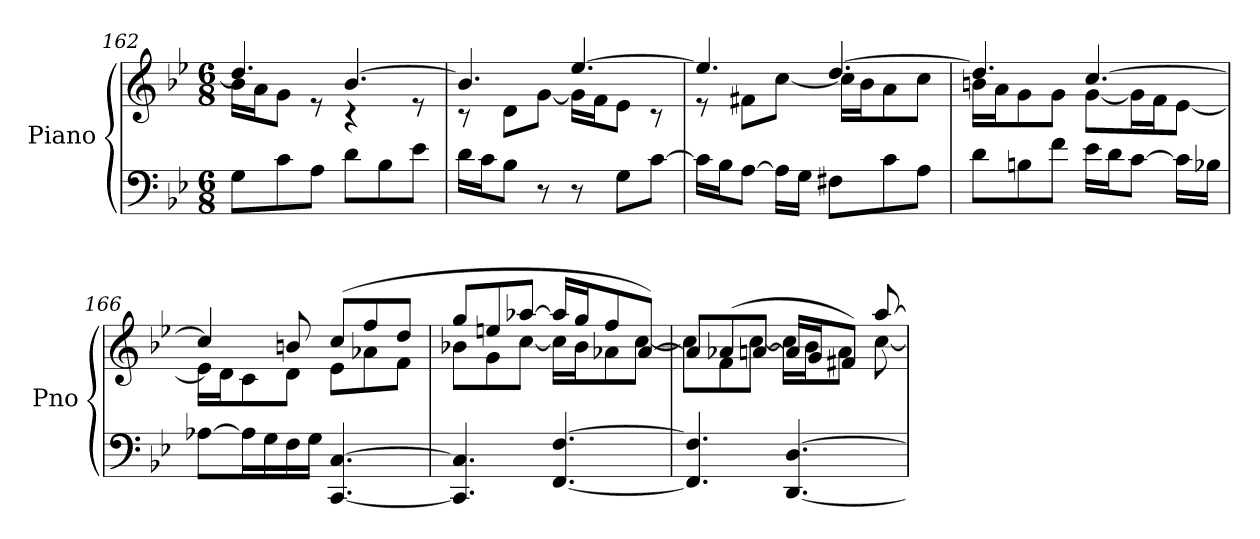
**kern	**kern	**dynam
*part1	*part1	*part1
*staff2	*staff1	*staff1/2
*I"Piano	*	*
*I'Pno	*	*
!!LO:LB:g=z
*clefF4	*clefG2	*
*k[b-e-]	*k[b-e-]	*
*M6/8	*M6/8	*
=162	=162	=162
*	*^	*
8G\L	4.dd/]	16b-\LL	.
.	.	16a\J	.
8c\	.	8g\J	.
8A\J	.	8r	.
8d\L	[4.b-/	4r	.
8B-\	.	.	.
8e-\J	.	8r	.
=163	=163	=163	=163
16d\LL	4.b-/]	8r	.
16c\J	.	.	.
8B-\J	.	8d\L	.
8r	.	[8g\J	.
8r	[4.ee-/	16g\LL]	.
.	.	16f\J	.
8G\L	.	8e-\J	.
[8c\J	.	8r	.
=164	=164	=164	=164
16c\LL]	4.ee-/]	8r	.
16B-\J	.	.	.
[8A\J	.	8f#X\L	.
16A\LL]	.	[8cc\J	.
16G\JJ	.	.	.
8F#X\L	[4.dd/	16cc\LL]	.
.	.	16b-\J	.
8c\	.	8a\	.
8A\J	.	8cc\J	.
=165	=165	=165	=165
8d\L	4.dd/]	16bn\LL	.
.	.	16a\J	.
8Bn\	.	8g\	.
8f\J	.	8g\J	.
16e-\LL	[4.cc/	[8g\L	.
16d\J	.	.	.
[8c\J	.	16g\L]	.
.	.	16f\J	.
16c\LL]	.	[8e-\J	.
16B-X\JJ	.	.	.
!!LO:LB:g=z	!!
=166	=166	=166	=166
[8A-X\L	4cc/]	16e-\LL]	.
.	.	16d\J	.
16A-\L]	.	8c\	.
16G\	.	.	.
16F\	8bn/	8d\J	.
16G\JJ	.	.	.
!	!	!	!LO:DY:b
[4.CC/ [4.C/	(8cc/L	8e-\L	other-dynamics
.	8ff/	8a-X\	.
.	8dd/J	8f\J	.
!!LO:LB:g=z	!!
=167	=167	=167	=167
4.CC/] 4.C/]	8gg/L	8b-X\L	.
.	8een/	8g\	.
.	[8aa-X/J	[8cc\J	.
[4.FF/ [4.F/	16aa-/LL]	16cc\LL]	.
.	16gg/J	16b-\J	.
.	8ff/	8a-X\	.
.	[8a-/J)	[8cc\J	.
=168	=168	=168	=168
4.FF/] 4.F/]	8a-/L]	8cc\L]	.
.	(8a-X/	8f\	.
.	[8an/J	[8cc\J	.
[4.DD/ [4.D/	16a/LL]	16cc\LL]	.
.	16g/J	16b-\J	.
.	8f#X/J)	8a\J	.
.	[8aa/	[8cc\	.
*	*v	*v	*
=	=	=
*-	*-	*-
